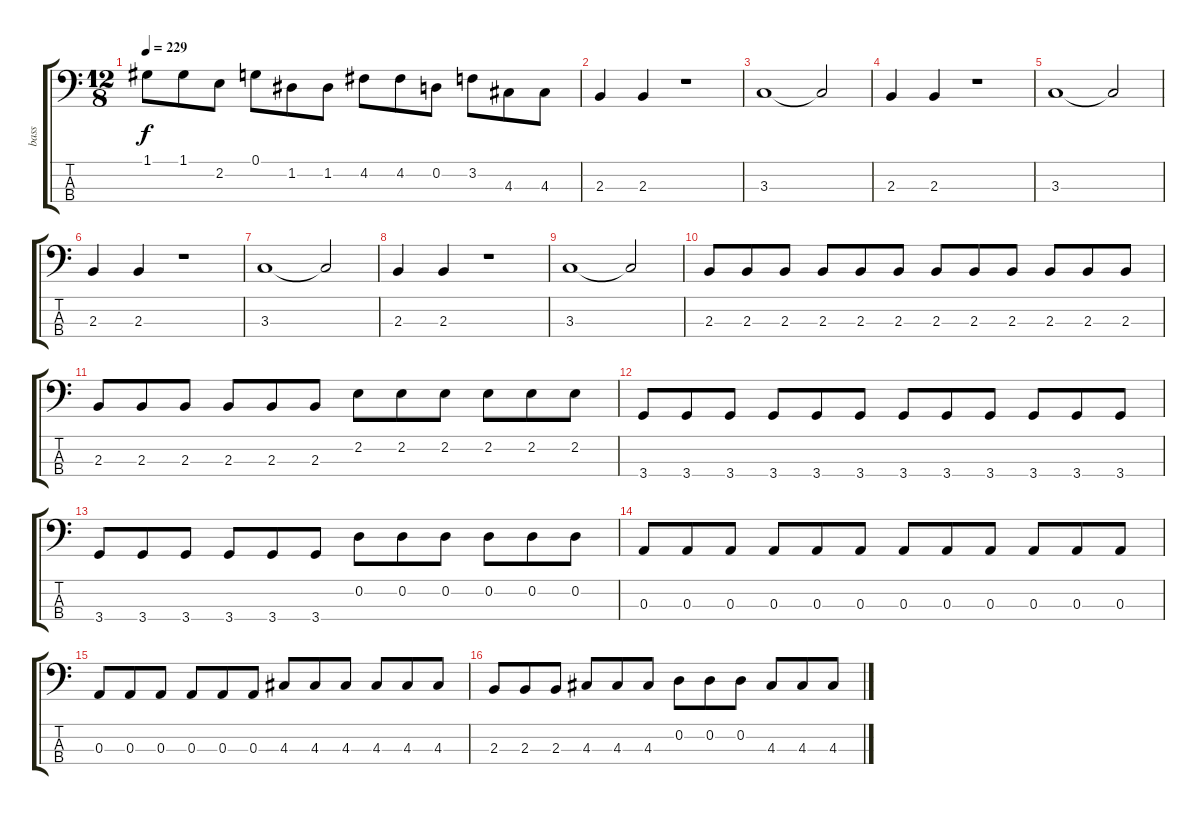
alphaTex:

\track ("bass" "bass") {instrument electricbassfinger}
\staff {score tabs}
\tuning (G2 D2 A1 E1) {hide}
\ts (12 8)
\tempo 229
\clef f4
\ks c
1.1.8{dy f} 1.1.8 2.2.8 0.1.8 1.2.8 1.2.8 4.2.8 4.2.8 0.2.8 3.2.8 4.3.8 4.3.8 |
2.3.4 2.3.4 r.1 |
3.3.1 3.3{t}.2 |
2.3.4 2.3.4 r.1 |
3.3.1 3.3{t}.2 |
2.3.4 2.3.4 r.1 |
3.3.1 3.3{t}.2 |
2.3.4 2.3.4 r.1 |
3.3.1 3.3{t}.2 |
2.3.8 2.3.8 2.3.8 2.3.8 2.3.8 2.3.8 2.3.8 2.3.8 2.3.8 2.3.8 2.3.8 2.3.8 |
2.3.8 2.3.8 2.3.8 2.3.8 2.3.8 2.3.8 2.2.8 2.2.8 2.2.8 2.2.8 2.2.8 2.2.8 |
3.4.8 3.4.8 3.4.8 3.4.8 3.4.8 3.4.8 3.4.8 3.4.8 3.4.8 3.4.8 3.4.8 3.4.8 |
3.4.8 3.4.8 3.4.8 3.4.8 3.4.8 3.4.8 0.2.8 0.2.8 0.2.8 0.2.8 0.2.8 0.2.8 |
0.3.8 0.3.8 0.3.8 0.3.8 0.3.8 0.3.8 0.3.8 0.3.8 0.3.8 0.3.8 0.3.8 0.3.8 |
0.3.8 0.3.8 0.3.8 0.3.8 0.3.8 0.3.8 4.3.8 4.3.8 4.3.8 4.3.8 4.3.8 4.3.8 |
2.3.8 2.3.8 2.3.8 4.3.8 4.3.8 4.3.8 0.2.8 0.2.8 0.2.8 4.3.8 4.3.8 4.3.8
